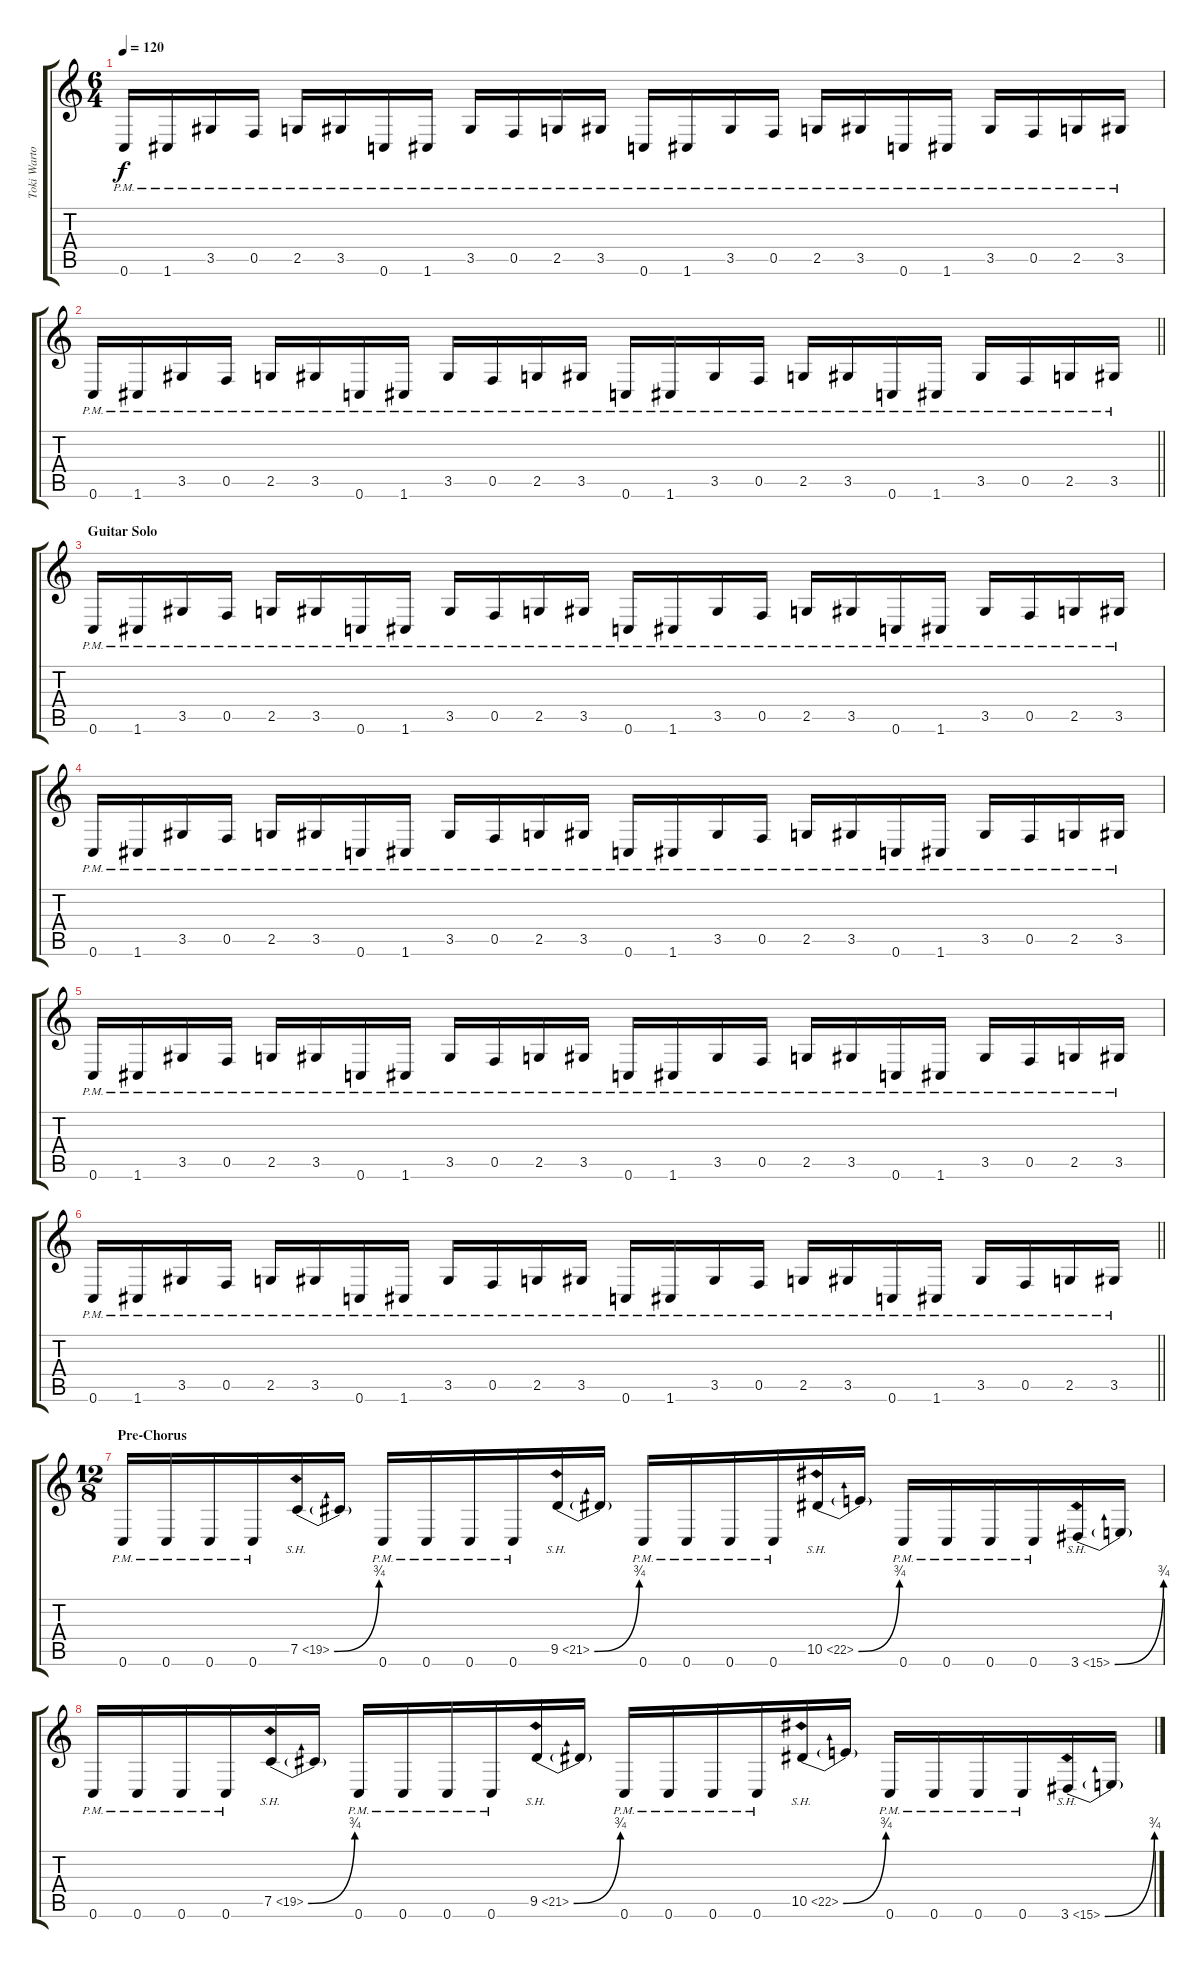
\track ("Toki Wartooth (Lead Guitar 2)" "Toki Warto") {instrument distortionguitar}
\staff {score tabs}
\tuning (C4 G3 Eb3 Bb2 F2 C2) {hide}
\ts (6 4)
\tempo 120
\clef g2
\ks c
0.6{pm}.16{dy f} 1.6{pm}.16 3.5{pm}.16 0.5{pm}.16 2.5{pm}.16 3.5{pm}.16 0.6{pm}.16 1.6{pm}.16 3.5{pm}.16 0.5{pm}.16 2.5{pm}.16 3.5{pm}.16 0.6{pm}.16 1.6{pm}.16 3.5{pm}.16 0.5{pm}.16 2.5{pm}.16 3.5{pm}.16 0.6{pm}.16 1.6{pm}.16 3.5{pm}.16 0.5{pm}.16 2.5{pm}.16 3.5{pm}.16 |
\barLineRight lightlight
0.6{pm}.16 1.6{pm}.16 3.5{pm}.16 0.5{pm}.16 2.5{pm}.16 3.5{pm}.16 0.6{pm}.16 1.6{pm}.16 3.5{pm}.16 0.5{pm}.16 2.5{pm}.16 3.5{pm}.16 0.6{pm}.16 1.6{pm}.16 3.5{pm}.16 0.5{pm}.16 2.5{pm}.16 3.5{pm}.16 0.6{pm}.16 1.6{pm}.16 3.5{pm}.16 0.5{pm}.16 2.5{pm}.16 3.5{pm}.16 |
\section ("" "Guitar Solo")
0.6{pm}.16 1.6{pm}.16 3.5{pm}.16 0.5{pm}.16 2.5{pm}.16 3.5{pm}.16 0.6{pm}.16 1.6{pm}.16 3.5{pm}.16 0.5{pm}.16 2.5{pm}.16 3.5{pm}.16 0.6{pm}.16 1.6{pm}.16 3.5{pm}.16 0.5{pm}.16 2.5{pm}.16 3.5{pm}.16 0.6{pm}.16 1.6{pm}.16 3.5{pm}.16 0.5{pm}.16 2.5{pm}.16 3.5{pm}.16 |
0.6{pm}.16 1.6{pm}.16 3.5{pm}.16 0.5{pm}.16 2.5{pm}.16 3.5{pm}.16 0.6{pm}.16 1.6{pm}.16 3.5{pm}.16 0.5{pm}.16 2.5{pm}.16 3.5{pm}.16 0.6{pm}.16 1.6{pm}.16 3.5{pm}.16 0.5{pm}.16 2.5{pm}.16 3.5{pm}.16 0.6{pm}.16 1.6{pm}.16 3.5{pm}.16 0.5{pm}.16 2.5{pm}.16 3.5{pm}.16 |
0.6{pm}.16 1.6{pm}.16 3.5{pm}.16 0.5{pm}.16 2.5{pm}.16 3.5{pm}.16 0.6{pm}.16 1.6{pm}.16 3.5{pm}.16 0.5{pm}.16 2.5{pm}.16 3.5{pm}.16 0.6{pm}.16 1.6{pm}.16 3.5{pm}.16 0.5{pm}.16 2.5{pm}.16 3.5{pm}.16 0.6{pm}.16 1.6{pm}.16 3.5{pm}.16 0.5{pm}.16 2.5{pm}.16 3.5{pm}.16 |
\barLineRight lightlight
0.6{pm}.16 1.6{pm}.16 3.5{pm}.16 0.5{pm}.16 2.5{pm}.16 3.5{pm}.16 0.6{pm}.16 1.6{pm}.16 3.5{pm}.16 0.5{pm}.16 2.5{pm}.16 3.5{pm}.16 0.6{pm}.16 1.6{pm}.16 3.5{pm}.16 0.5{pm}.16 2.5{pm}.16 3.5{pm}.16 0.6{pm}.16 1.6{pm}.16 3.5{pm}.16 0.5{pm}.16 2.5{pm}.16 3.5{pm}.16 |
\ts (12 8)
\section ("" "Pre-Chorus")
0.6{pm}.16 0.6{pm}.16 0.6{pm}.16 0.6{pm}.16 7.5{be (bend 0 0 60 3) sh 12}.16 7.5{t}.16 0.6{pm}.16 0.6{pm}.16 0.6{pm}.16 0.6{pm}.16 9.5{be (bend 0 0 60 3) sh 12}.16 9.5{t}.16 0.6{pm}.16 0.6{pm}.16 0.6{pm}.16 0.6{pm}.16 10.5{be (bend 0 0 60 3) sh 12}.16 10.5{t}.16 0.6{pm}.16 0.6{pm}.16 0.6{pm}.16 0.6{pm}.16 3.6{be (bend 0 0 60 3) sh 12}.16 3.6{t}.16 |
0.6{pm}.16 0.6{pm}.16 0.6{pm}.16 0.6{pm}.16 7.5{be (bend 0 0 60 3) sh 12}.16 7.5{t}.16 0.6{pm}.16 0.6{pm}.16 0.6{pm}.16 0.6{pm}.16 9.5{be (bend 0 0 60 3) sh 12}.16 9.5{t}.16 0.6{pm}.16 0.6{pm}.16 0.6{pm}.16 0.6{pm}.16 10.5{be (bend 0 0 60 3) sh 12}.16 10.5{t}.16 0.6{pm}.16 0.6{pm}.16 0.6{pm}.16 0.6{pm}.16 3.6{be (bend 0 0 60 3) sh 12}.16 3.6{t}.16
